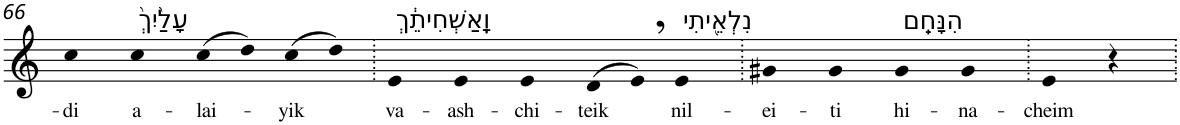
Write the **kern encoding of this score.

**kern	**text
*part1	*part1
*staff1	*staff1
*I"Piano	*
*I'Pno	*
!!LO:PB:g=z
*clefG2	*
*k[]	*
=66	=66
!	!LO:LY:b
4cc	-di
!LO:TX:a:t=עָלַ֙יִךְ֙	!
!	!LO:LY:b
4cc	a-
!	!LO:LY:b
(>8cc	-lai-
8dd)	.
!	!LO:LY:b
(>8cc	-yik
8dd)	.
=67.	=67.
!LO:TX:a:t=וָֽאַשְׁחִיתֵ֔ךְ	!
!	!LO:LY:b
4e	va-
!	!LO:LY:b
4e	-ash-
!	!LO:LY:b
4e	-chi-
!	!LO:LY:b
(>8d	-teik
8e,)	.
!LO:TX:a:t=נִלְאֵ֖יתִי	!
!	!LO:LY:b
4e	nil-
=68.	=68.
!	!LO:LY:b
4g#X	-ei-
!	!LO:LY:b
4g#	-ti
!LO:TX:a:t=הִנָּחֵֽם	!
!	!LO:LY:b
4g#	hi-
!	!LO:LY:b
4g#	-na-
=69.	=69.
!	!LO:LY:b
4e	-cheim
4r	.
=.	=.
*-	*-
